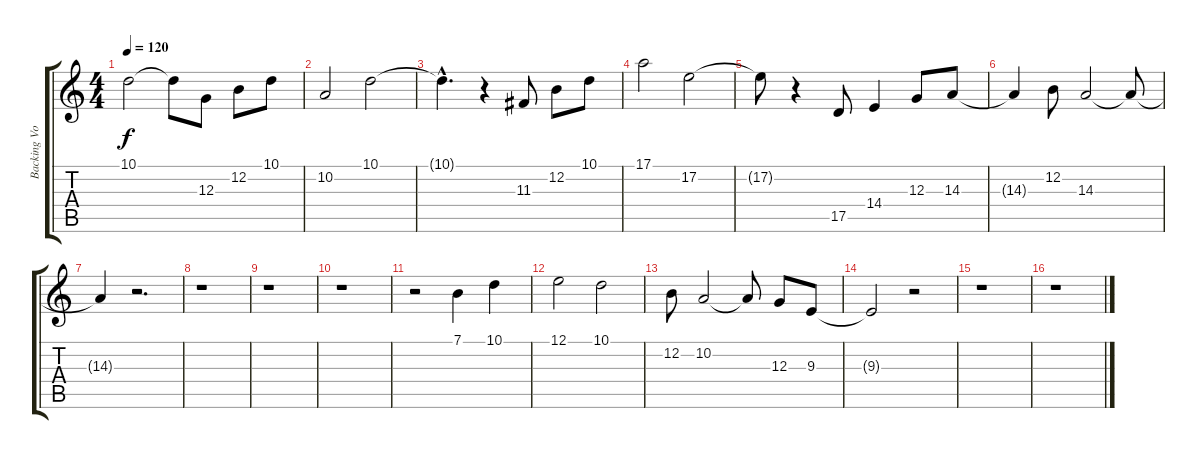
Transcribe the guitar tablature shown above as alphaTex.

\track ("Backing Vocals" "Backing Vo") {instrument lead3calliope}
\staff {score tabs}
\tuning (E4 B3 G3 D3 A2 E2) {hide}
\ts (4 4)
\tempo 120
\clef g2
\ks c
10.1.2{dy f} 10.1{t}.8 12.3.8 12.2.8 10.1.8 |
10.2.2 10.1.2 |
10.1{hac t}.4{d} r.4 11.3.8 12.2.8 10.1.8 |
17.1.2 17.2.2 |
17.2{t}.8 r.4 17.5.8 14.4.4 12.3.8 14.3.8 |
14.3{t}.4 12.2.8 14.3.2 14.3{t}.8 |
14.3{t}.4 r.2{d} |
r.1 |
r.1 |
r.1 |
r.2 7.1.4 10.1.4 |
12.1.2 10.1.2 |
12.2.8 10.2.2 10.2{t}.8 12.3.8 9.3.8 |
9.3{t}.2 r.2 |
r.1 |
r.1
